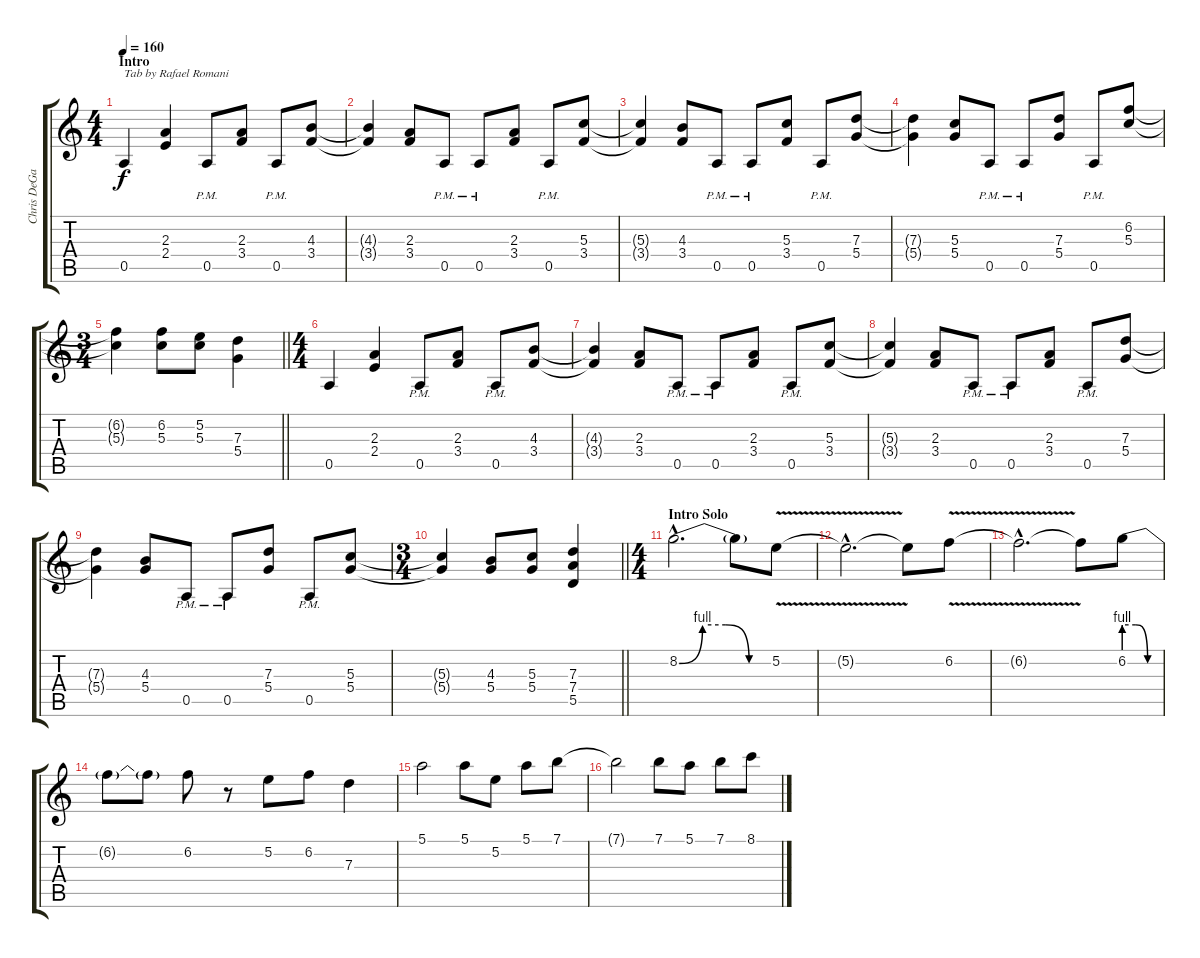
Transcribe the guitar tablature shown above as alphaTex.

\track ("Chris DeGarmo" "Chris DeGa") {instrument distortionguitar}
\staff {score tabs}
\tuning (E4 B3 G3 D3 A2 E2) {hide}
\ts (4 4)
\section ("" "Intro")
\tempo 160
\clef g2
\ks c
0.5.4{txt "Tab by Rafael Romani" dy f instrument distortionguitar} (2.3 2.4).4 0.5{pm}.8 (2.3 3.4).8 0.5{pm}.8 (4.3 3.4).8 |
(4.3{t} 3.4{t}).4 (2.3 3.4).8 0.5{pm}.8 0.5{pm}.8 (2.3 3.4).8 0.5{pm}.8 (5.3 3.4).8 |
(5.3{t} 3.4{t}).4 (4.3 3.4).8 0.5{pm}.8 0.5{pm}.8 (5.3 3.4).8 0.5{pm}.8 (7.3 5.4).8 |
(7.3{t} 5.4{t}).4 (5.3 5.4).8 0.5{pm}.8 0.5{pm}.8 (7.3 5.4).8 0.5{pm}.8 (6.2 5.3).8 |
\ts (3 4)
\barLineRight lightlight
(6.2{t} 5.3{t}).4 (6.2 5.3).8 (5.2 5.3).8 (7.3 5.4).4 |
\ts (4 4)
0.5.4 (2.3 2.4).4 0.5{pm}.8 (2.3 3.4).8 0.5{pm}.8 (4.3 3.4).8 |
(4.3{t} 3.4{t}).4 (2.3 3.4).8 0.5{pm}.8 0.5{pm}.8 (2.3 3.4).8 0.5{pm}.8 (5.3 3.4).8 |
(5.3{t} 3.4{t}).4 (2.3 3.4).8 0.5{pm}.8 0.5{pm}.8 (2.3 3.4).8 0.5{pm}.8 (7.3 5.4).8 |
(7.3{t} 5.4{t}).4 (4.3 5.4).8 0.5{pm}.8 0.5{pm}.8 (7.3 5.4).8 0.5{pm}.8 (5.3 5.4).8 |
\ts (3 4)
\barLineRight lightlight
(5.3{t} 5.4{t}).4 (4.3 5.4).8 (5.3 5.4).8 (7.3 7.4 5.5).4 |
\ts (4 4)
\section ("" "Intro Solo")
8.2{be (custom 0 0 15 4 30 4 45 0 60 0) hac}.2{d} 8.2{t}.8 5.2{v}.8 |
5.2{hac t}.2{d} 5.2{t}.8 6.2{v}.8 |
6.2{hac t}.2{d} 6.2{t}.8 6.2{be (custom 0 4 20 4 40 0 60 0)}.8 |
6.2{t}.8 6.2{t}.8 6.2.8 r.8 5.2.8 6.2.8 7.3.4 |
5.1.2 5.1.8 5.2.8 5.1.8 7.1.8 |
7.1{t}.2 7.1.8 5.1.8 7.1.8 8.1.8
